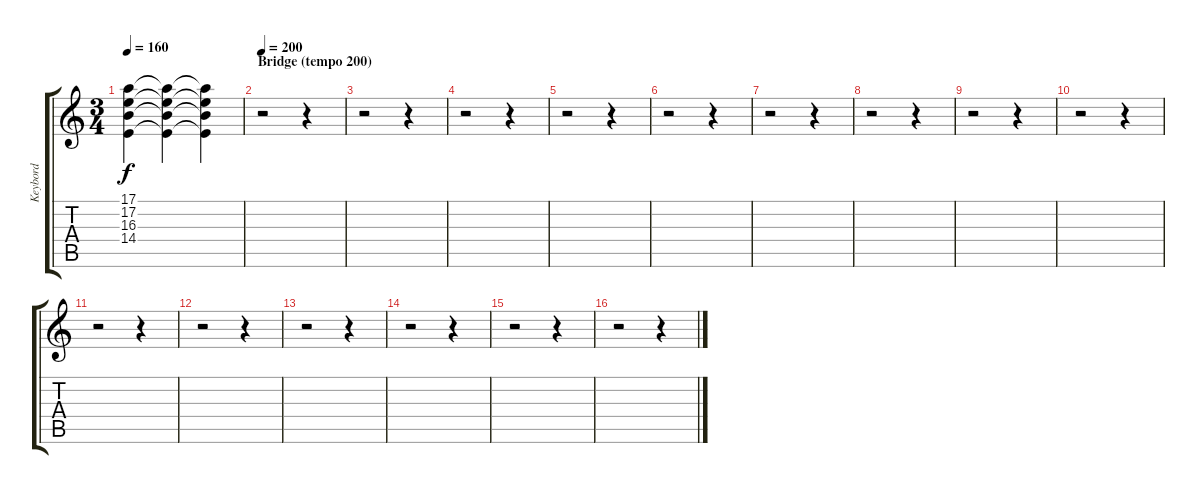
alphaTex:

\track ("Keybord" "Keybord") {instrument cello}
\staff {score tabs}
\tuning (E4 B3 G3 D3 A2 E2) {hide}
\ts (3 4)
\tempo 160
\clef g2
\ks c
(17.1{t} 17.2{t} 16.3{t} 14.4{t}).4{dy f} (17.1{t} 17.2{t} 16.3{t} 14.4{t}).4 (17.1{t} 17.2{t} 16.3{t} 14.4{t}).4 |
\section ("" "Bridge (tempo 200)")
\tempo 200
r.2 r.4 |
r.2 r.4 |
r.2 r.4 |
r.2 r.4 |
r.2 r.4 |
r.2 r.4 |
r.2 r.4 |
r.2 r.4 |
r.2 r.4 |
r.2 r.4 |
r.2 r.4 |
r.2 r.4 |
r.2 r.4 |
r.2 r.4 |
r.2 r.4
